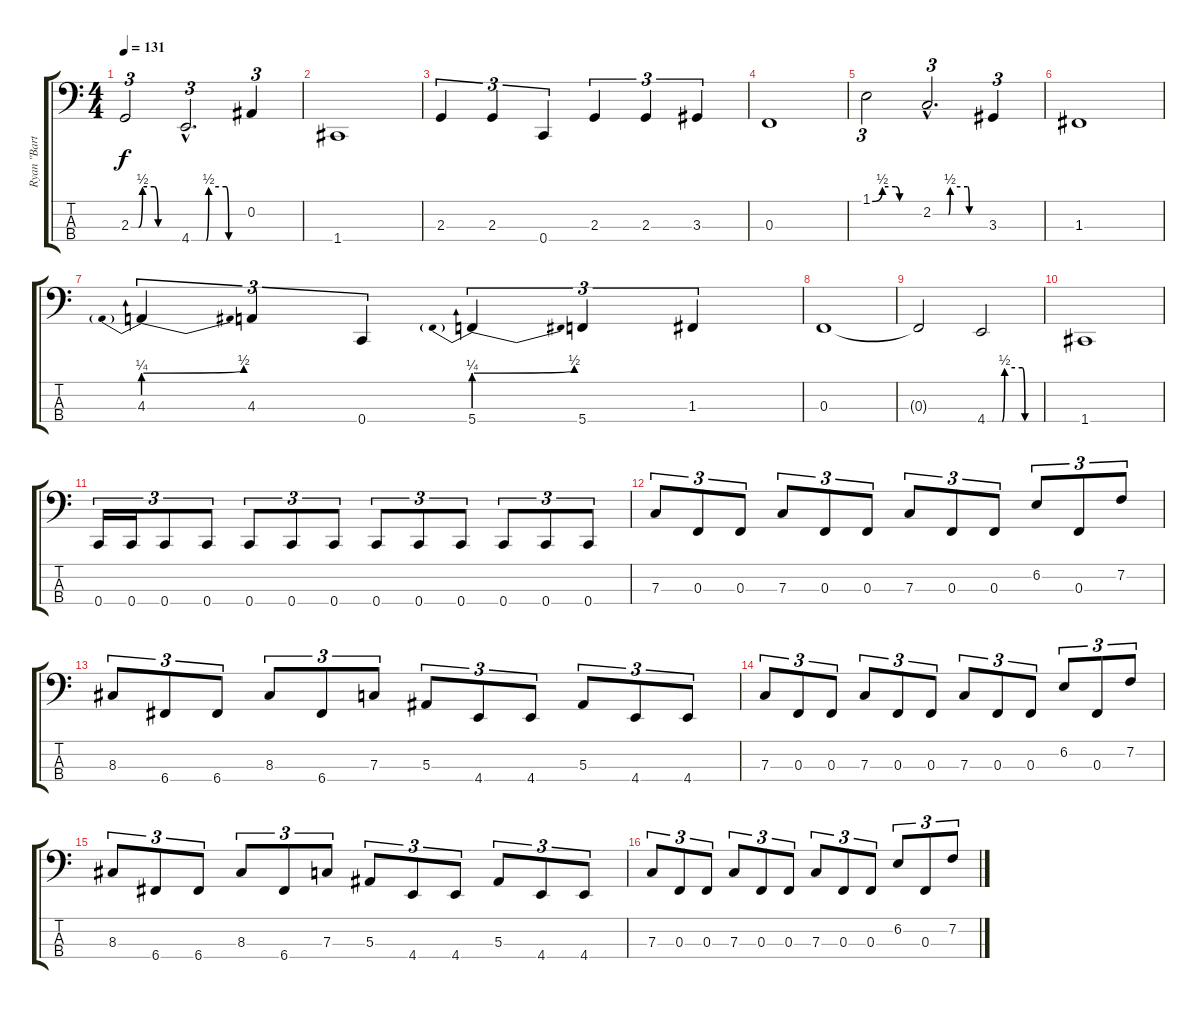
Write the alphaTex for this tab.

\track ("Ryan \"Bart\" Williams [Bass (Since 2007)]" "Ryan \"Bart") {instrument electricbassfinger}
\staff {score tabs}
\tuning (Eb2 Bb1 F1 C1) {hide}
\ts (4 4)
\tempo 131
\clef f4
\ks c
2.3{be (custom 0 0 10 0 15 2 30 2 35 0 60 0)}.2{tu (3 2) dy f} 4.4{be (custom 0 0 17 0 20 2 40 2 43 0 60 0) hac}.2{d tu (3 2)} 0.2.4{tu (3 2)} |
1.4.1 |
2.3.4{tu (3 2)} 2.3.4{tu (3 2)} 0.4.4{tu (3 2)} 2.3.4{tu (3 2)} 2.3.4{tu (3 2)} 3.3.4{tu (3 2)} |
0.3.1 |
1.1{be (custom 0 0 13 2 30 2 35 0 60 0)}.2{tu (3 2)} 2.2{be (custom 0 0 18 0 20 2 40 2 42 0 60 0) hac}.2{d tu (3 2)} 3.3.4{tu (3 2)} |
1.3.1 |
4.3{be (prebendbend 0 1 60 2)}.4{tu (3 2)} 4.3.4{tu (3 2)} 0.4.4{tu (3 2)} 5.4{be (prebendbend 0 1 60 2)}.4{tu (3 2)} 5.4.4{tu (3 2)} 1.3.4{tu (3 2)} |
0.3.1 |
0.3{t}.2 4.4{be (custom 0 0 17 0 20 2 40 2 43 0 60 0)}.2 |
1.4.1 |
0.4.16{tu (3 2)} 0.4.16{tu (3 2)} 0.4.8{tu (3 2)} 0.4.8{tu (3 2)} 0.4.8{tu (3 2)} 0.4.8{tu (3 2)} 0.4.8{tu (3 2)} 0.4.8{tu (3 2)} 0.4.8{tu (3 2)} 0.4.8{tu (3 2)} 0.4.8{tu (3 2)} 0.4.8{tu (3 2)} 0.4.8{tu (3 2)} |
7.3.8{tu (3 2)} 0.3.8{tu (3 2)} 0.3.8{tu (3 2)} 7.3.8{tu (3 2)} 0.3.8{tu (3 2)} 0.3.8{tu (3 2)} 7.3.8{tu (3 2)} 0.3.8{tu (3 2)} 0.3.8{tu (3 2)} 6.2.8{tu (3 2)} 0.3.8{tu (3 2)} 7.2.8{tu (3 2)} |
8.3.8{tu (3 2)} 6.4.8{tu (3 2)} 6.4.8{tu (3 2)} 8.3.8{tu (3 2)} 6.4.8{tu (3 2)} 7.3.8{tu (3 2)} 5.3.8{tu (3 2)} 4.4.8{tu (3 2)} 4.4.8{tu (3 2)} 5.3.8{tu (3 2)} 4.4.8{tu (3 2)} 4.4.8{tu (3 2)} |
7.3.8{tu (3 2)} 0.3.8{tu (3 2)} 0.3.8{tu (3 2)} 7.3.8{tu (3 2)} 0.3.8{tu (3 2)} 0.3.8{tu (3 2)} 7.3.8{tu (3 2)} 0.3.8{tu (3 2)} 0.3.8{tu (3 2)} 6.2.8{tu (3 2)} 0.3.8{tu (3 2)} 7.2.8{tu (3 2)} |
8.3.8{tu (3 2)} 6.4.8{tu (3 2)} 6.4.8{tu (3 2)} 8.3.8{tu (3 2)} 6.4.8{tu (3 2)} 7.3.8{tu (3 2)} 5.3.8{tu (3 2)} 4.4.8{tu (3 2)} 4.4.8{tu (3 2)} 5.3.8{tu (3 2)} 4.4.8{tu (3 2)} 4.4.8{tu (3 2)} |
7.3.8{tu (3 2)} 0.3.8{tu (3 2)} 0.3.8{tu (3 2)} 7.3.8{tu (3 2)} 0.3.8{tu (3 2)} 0.3.8{tu (3 2)} 7.3.8{tu (3 2)} 0.3.8{tu (3 2)} 0.3.8{tu (3 2)} 6.2.8{tu (3 2)} 0.3.8{tu (3 2)} 7.2.8{tu (3 2)}
